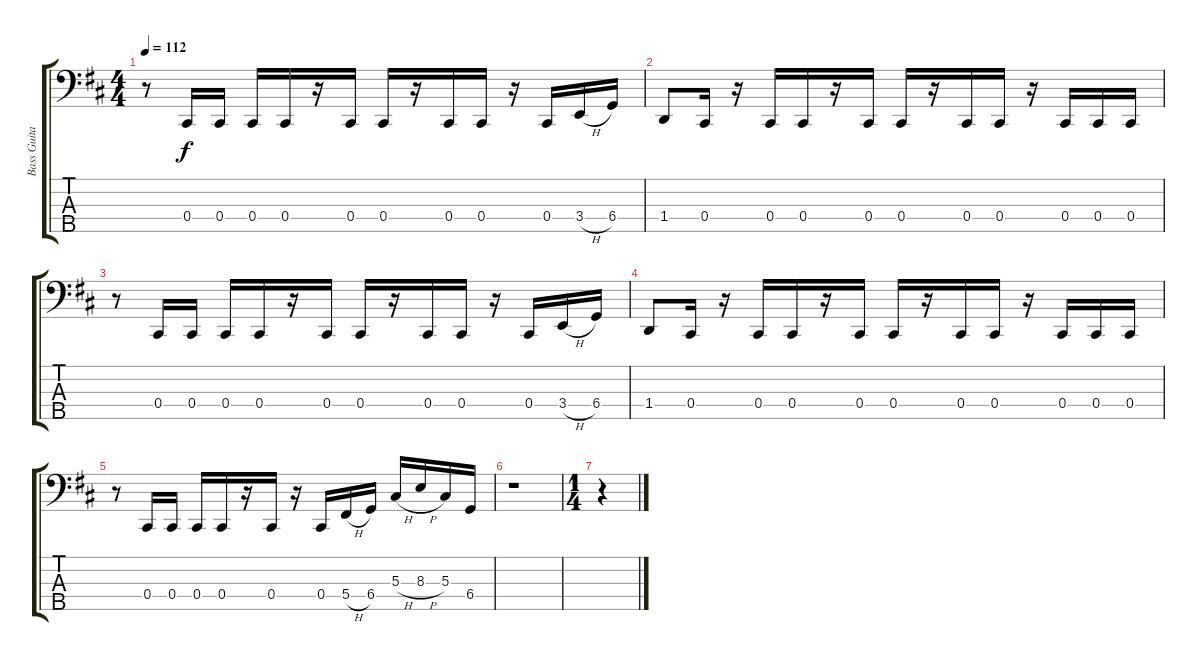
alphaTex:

\track ("Bass Guitar" "Bass Guita") {instrument electricbassfinger}
\staff {score tabs}
\tuning (Gb2 Db2 Ab1 Db1 Bb0) {hide}
\ts (4 4)
\tempo 112
\clef f4
\ks d
r.8{dy f} 0.4.16 0.4.16 0.4.16 0.4.16 r.16 0.4.16 0.4.16 r.16 0.4.16 0.4.16 r.16 0.4.16 3.4{h}.16 6.4.16 |
1.4.8 0.4.16 r.16 0.4.16 0.4.16 r.16 0.4.16 0.4.16 r.16 0.4.16 0.4.16 r.16 0.4.16 0.4.16 0.4.16 |
r.8 0.4.16 0.4.16 0.4.16 0.4.16 r.16 0.4.16 0.4.16 r.16 0.4.16 0.4.16 r.16 0.4.16 3.4{h}.16 6.4.16 |
1.4.8 0.4.16 r.16 0.4.16 0.4.16 r.16 0.4.16 0.4.16 r.16 0.4.16 0.4.16 r.16 0.4.16 0.4.16 0.4.16 |
r.8 0.4.16 0.4.16 0.4.16 0.4.16 r.16 0.4.16 r.16 0.4.16 5.4{h}.16 6.4.16 5.3{h}.16 8.3{h}.16 5.3.16 6.4.16 |
r.1 |
\ts (1 4)
r.4
